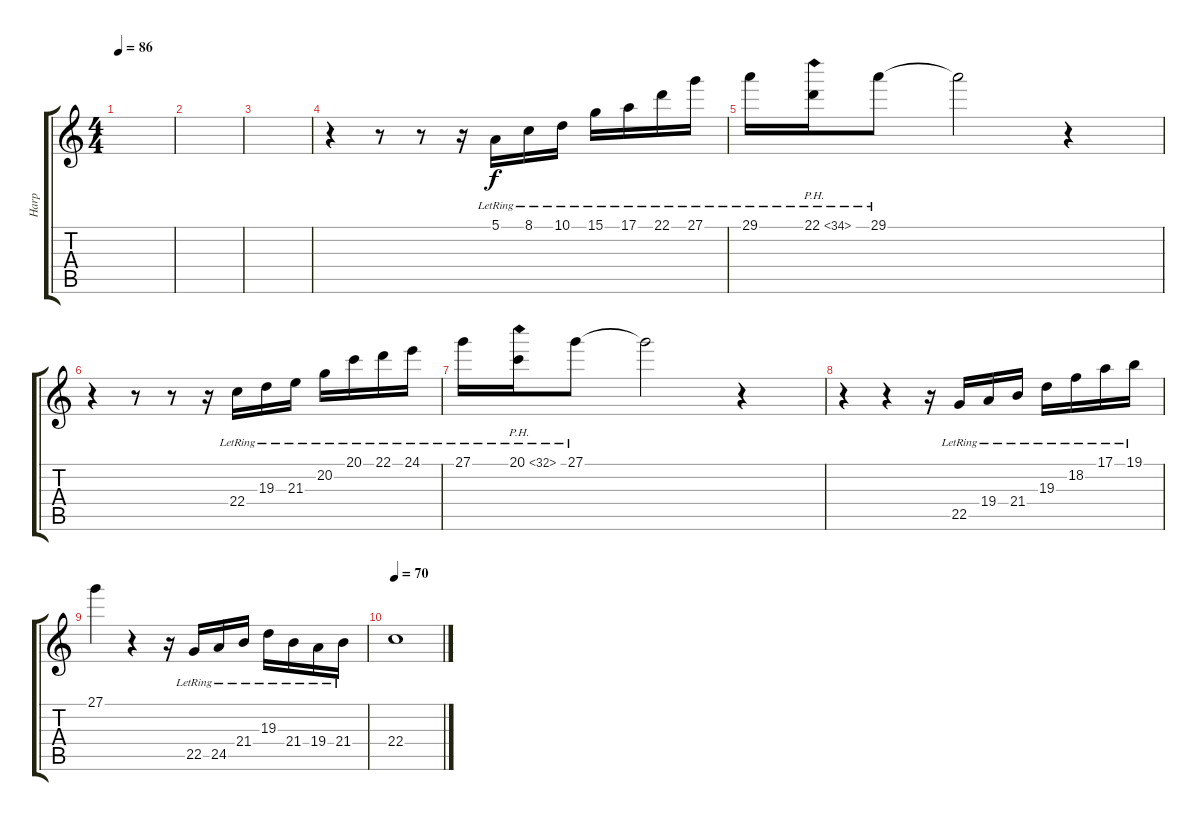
\track ("Harp" "Harp") {instrument orchestralharp}
\staff {score tabs}
\tuning (E4 B3 G3 D3 A2 E2) {hide}
\ts (4 4)
\tempo 86
\clef g2
\ks c
|
|
|
r.4 r.8 r.8 r.16 5.1{lr}.16 8.1{lr}.16 10.1{lr}.16 15.1{lr}.16 17.1{lr}.16 22.1{lr}.16 27.1{lr}.16 |
29.1{lr}.16 22.1{ph 12 lr}.16 29.1{lr}.8 29.1{t}.2 r.4 |
r.4 r.8 r.8 r.16 22.4{lr}.16 19.3{lr}.16 21.3{lr}.16 20.2{lr}.16 20.1{lr}.16 22.1{lr}.16 24.1{lr}.16 |
27.1{lr}.16 20.1{ph 12 lr}.16 27.1{lr}.8 27.1{t}.2 r.4 |
r.4 r.4 r.16 22.5{lr}.16 19.4{lr}.16 21.4{lr}.16 19.3{lr}.16 18.2{lr}.16 17.1{lr}.16 19.1{lr}.16 |
27.1.4 r.4 r.16 22.5{lr}.16 24.5{lr}.16 21.4{lr}.16 19.3{lr}.16 21.4{lr}.16 19.4{lr}.16 21.4{lr}.16 |
\tempo 70
22.4.1
